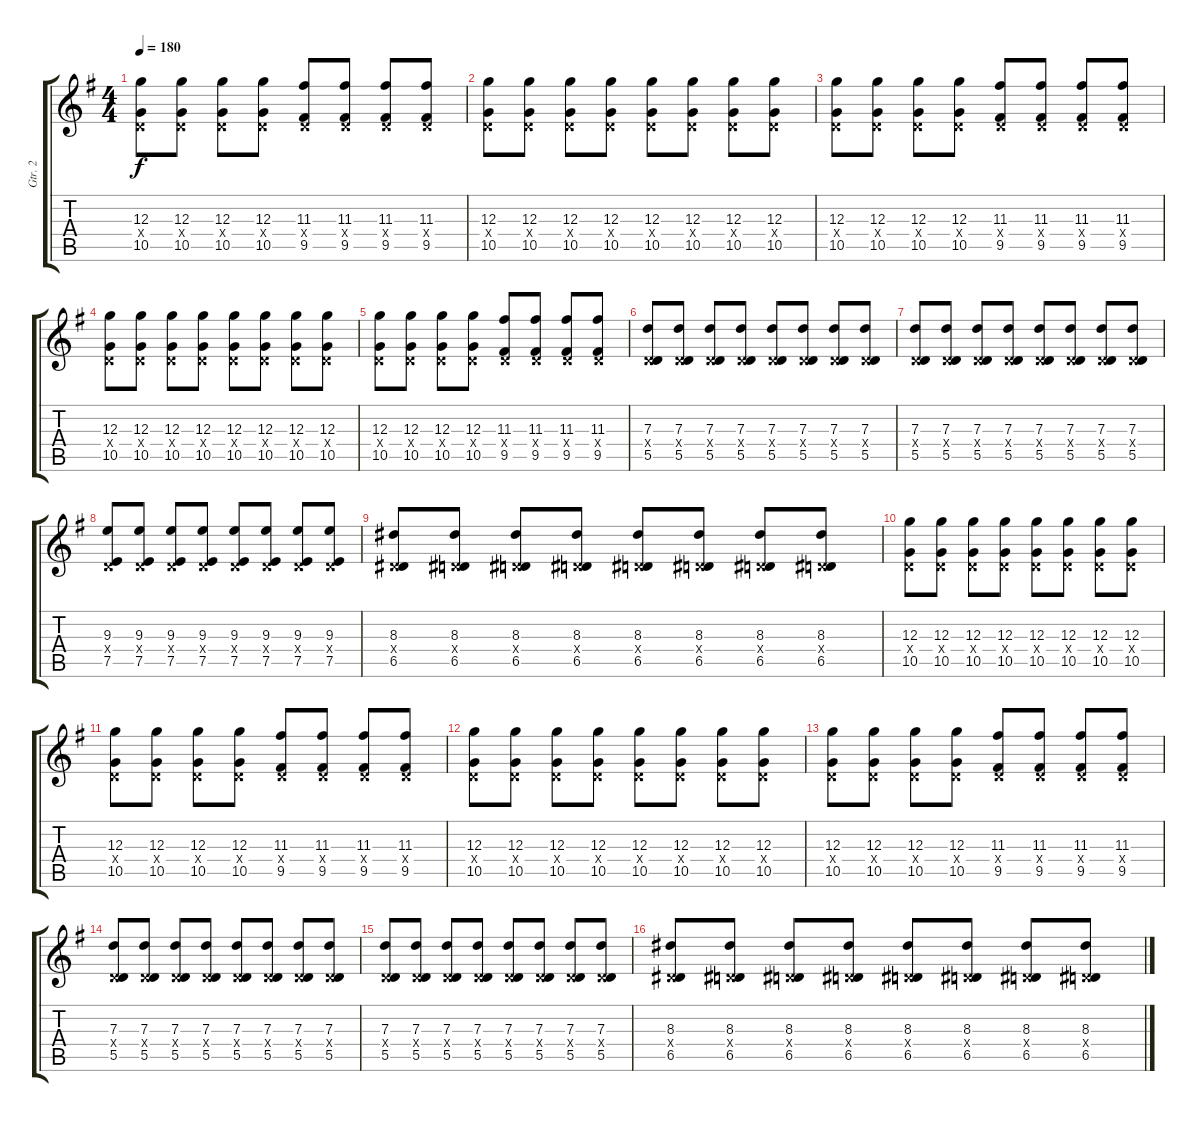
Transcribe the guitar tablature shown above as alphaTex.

\track ("Gtr. 2" "Gtr. 2") {instrument distortionguitar}
\staff {score tabs}
\tuning (E4 B3 G3 D3 A2 E2) {hide}
\ts (4 4)
\tempo 180
\clef g2
\ks g
(12.3 0.4{x} 10.5).8{dy f} (12.3 0.4{x} 10.5).8 (12.3 0.4{x} 10.5).8 (12.3 0.4{x} 10.5).8 (11.3 0.4{x} 9.5).8 (11.3 0.4{x} 9.5).8 (11.3 0.4{x} 9.5).8 (11.3 0.4{x} 9.5).8 |
(12.3 0.4{x} 10.5).8 (12.3 0.4{x} 10.5).8 (12.3 0.4{x} 10.5).8 (12.3 0.4{x} 10.5).8 (12.3 0.4{x} 10.5).8 (12.3 0.4{x} 10.5).8 (12.3 0.4{x} 10.5).8 (12.3 0.4{x} 10.5).8 |
(12.3 0.4{x} 10.5).8 (12.3 0.4{x} 10.5).8 (12.3 0.4{x} 10.5).8 (12.3 0.4{x} 10.5).8 (11.3 0.4{x} 9.5).8 (11.3 0.4{x} 9.5).8 (11.3 0.4{x} 9.5).8 (11.3 0.4{x} 9.5).8 |
(12.3 0.4{x} 10.5).8 (12.3 0.4{x} 10.5).8 (12.3 0.4{x} 10.5).8 (12.3 0.4{x} 10.5).8 (12.3 0.4{x} 10.5).8 (12.3 0.4{x} 10.5).8 (12.3 0.4{x} 10.5).8 (12.3 0.4{x} 10.5).8 |
(12.3 0.4{x} 10.5).8 (12.3 0.4{x} 10.5).8 (12.3 0.4{x} 10.5).8 (12.3 0.4{x} 10.5).8 (11.3 0.4{x} 9.5).8 (11.3 0.4{x} 9.5).8 (11.3 0.4{x} 9.5).8 (11.3 0.4{x} 9.5).8 |
(7.3 0.4{x} 5.5).8 (7.3 0.4{x} 5.5).8 (7.3 0.4{x} 5.5).8 (7.3 0.4{x} 5.5).8 (7.3 0.4{x} 5.5).8 (7.3 0.4{x} 5.5).8 (7.3 0.4{x} 5.5).8 (7.3 0.4{x} 5.5).8 |
(7.3 0.4{x} 5.5).8 (7.3 0.4{x} 5.5).8 (7.3 0.4{x} 5.5).8 (7.3 0.4{x} 5.5).8 (7.3 0.4{x} 5.5).8 (7.3 0.4{x} 5.5).8 (7.3 0.4{x} 5.5).8 (7.3 0.4{x} 5.5).8 |
(9.3 0.4{x} 7.5).8 (9.3 0.4{x} 7.5).8 (9.3 0.4{x} 7.5).8 (9.3 0.4{x} 7.5).8 (9.3 0.4{x} 7.5).8 (9.3 0.4{x} 7.5).8 (9.3 0.4{x} 7.5).8 (9.3 0.4{x} 7.5).8 |
(8.3 0.4{x} 6.5).8 (8.3 0.4{x} 6.5).8 (8.3 0.4{x} 6.5).8 (8.3 0.4{x} 6.5).8 (8.3 0.4{x} 6.5).8 (8.3 0.4{x} 6.5).8 (8.3 0.4{x} 6.5).8 (8.3 0.4{x} 6.5).8 |
(12.3 0.4{x} 10.5).8 (12.3 0.4{x} 10.5).8 (12.3 0.4{x} 10.5).8 (12.3 0.4{x} 10.5).8 (12.3 0.4{x} 10.5).8 (12.3 0.4{x} 10.5).8 (12.3 0.4{x} 10.5).8 (12.3 0.4{x} 10.5).8 |
(12.3 0.4{x} 10.5).8 (12.3 0.4{x} 10.5).8 (12.3 0.4{x} 10.5).8 (12.3 0.4{x} 10.5).8 (11.3 0.4{x} 9.5).8 (11.3 0.4{x} 9.5).8 (11.3 0.4{x} 9.5).8 (11.3 0.4{x} 9.5).8 |
(12.3 0.4{x} 10.5).8 (12.3 0.4{x} 10.5).8 (12.3 0.4{x} 10.5).8 (12.3 0.4{x} 10.5).8 (12.3 0.4{x} 10.5).8 (12.3 0.4{x} 10.5).8 (12.3 0.4{x} 10.5).8 (12.3 0.4{x} 10.5).8 |
(12.3 0.4{x} 10.5).8 (12.3 0.4{x} 10.5).8 (12.3 0.4{x} 10.5).8 (12.3 0.4{x} 10.5).8 (11.3 0.4{x} 9.5).8 (11.3 0.4{x} 9.5).8 (11.3 0.4{x} 9.5).8 (11.3 0.4{x} 9.5).8 |
(7.3 0.4{x} 5.5).8 (7.3 0.4{x} 5.5).8 (7.3 0.4{x} 5.5).8 (7.3 0.4{x} 5.5).8 (7.3 0.4{x} 5.5).8 (7.3 0.4{x} 5.5).8 (7.3 0.4{x} 5.5).8 (7.3 0.4{x} 5.5).8 |
(7.3 0.4{x} 5.5).8 (7.3 0.4{x} 5.5).8 (7.3 0.4{x} 5.5).8 (7.3 0.4{x} 5.5).8 (7.3 0.4{x} 5.5).8 (7.3 0.4{x} 5.5).8 (7.3 0.4{x} 5.5).8 (7.3 0.4{x} 5.5).8 |
(8.3 0.4{x} 6.5).8 (8.3 0.4{x} 6.5).8 (8.3 0.4{x} 6.5).8 (8.3 0.4{x} 6.5).8 (8.3 0.4{x} 6.5).8 (8.3 0.4{x} 6.5).8 (8.3 0.4{x} 6.5).8 (8.3 0.4{x} 6.5).8
